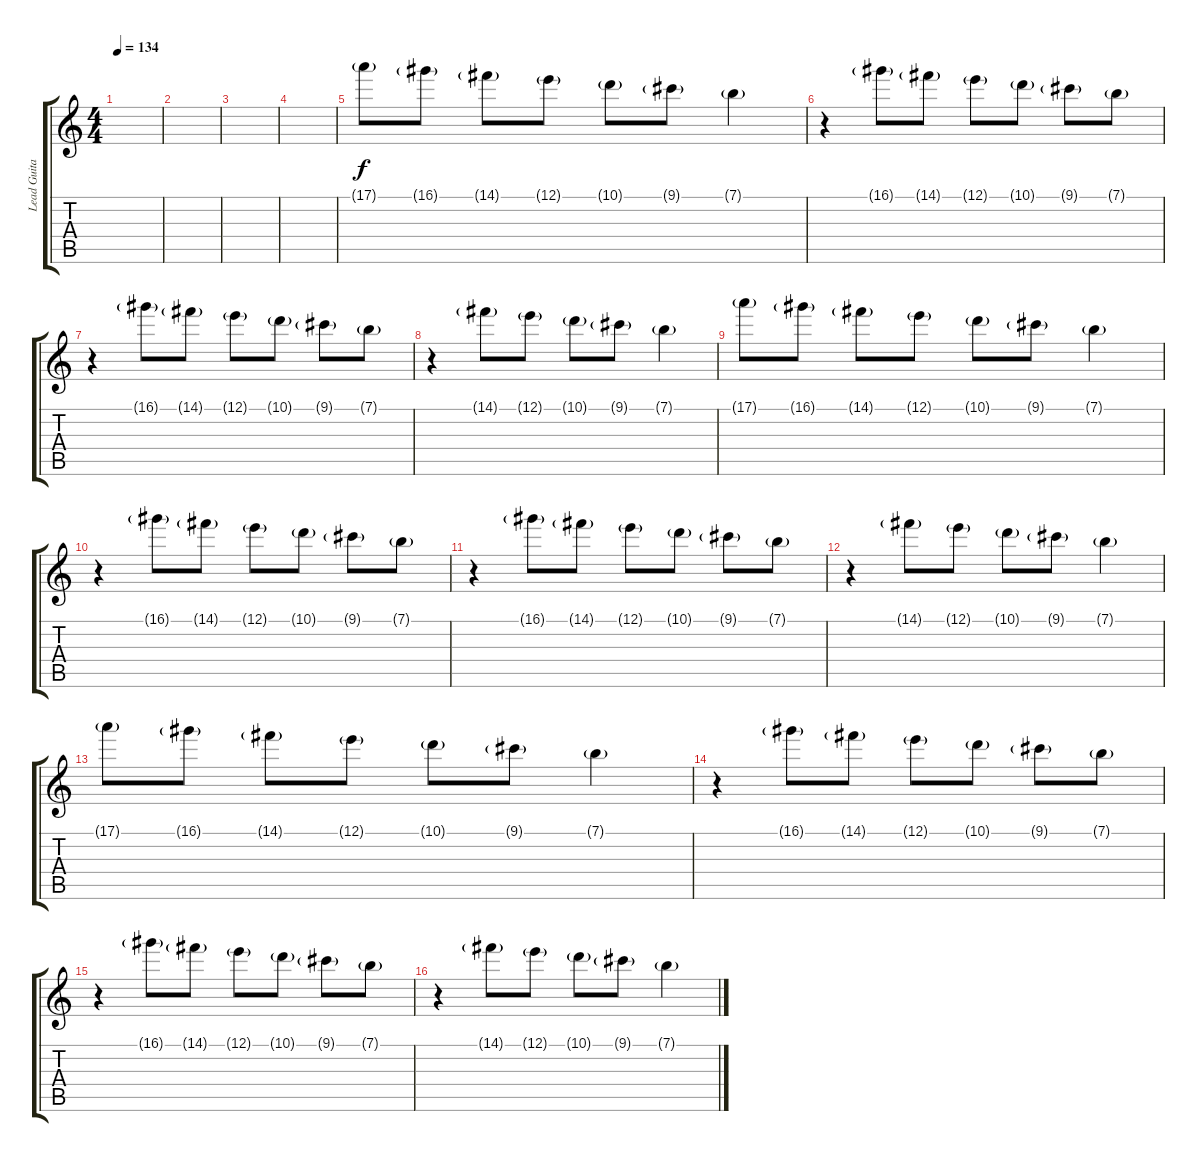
\track ("Lead Guitar" "Lead Guita") {instrument electricguitarjazz}
\staff {score tabs}
\tuning (E4 B3 G3 D3 A2 E2) {hide}
\ts (4 4)
\tempo 134
\clef g2
\ks c
|
|
|
|
17.1{g}.8 16.1{g}.8 14.1{g}.8 12.1{g}.8 10.1{g}.8 9.1{g}.8 7.1{g}.4 |
r.4 16.1{g}.8 14.1{g}.8 12.1{g}.8 10.1{g}.8 9.1{g}.8 7.1{g}.8 |
r.4 16.1{g}.8 14.1{g}.8 12.1{g}.8 10.1{g}.8 9.1{g}.8 7.1{g}.8 |
r.4 14.1{g}.8 12.1{g}.8 10.1{g}.8 9.1{g}.8 7.1{g}.4 |
17.1{g}.8 16.1{g}.8 14.1{g}.8 12.1{g}.8 10.1{g}.8 9.1{g}.8 7.1{g}.4 |
r.4 16.1{g}.8 14.1{g}.8 12.1{g}.8 10.1{g}.8 9.1{g}.8 7.1{g}.8 |
r.4 16.1{g}.8 14.1{g}.8 12.1{g}.8 10.1{g}.8 9.1{g}.8 7.1{g}.8 |
r.4 14.1{g}.8 12.1{g}.8 10.1{g}.8 9.1{g}.8 7.1{g}.4 |
17.1{g}.8 16.1{g}.8 14.1{g}.8 12.1{g}.8 10.1{g}.8 9.1{g}.8 7.1{g}.4 |
r.4 16.1{g}.8 14.1{g}.8 12.1{g}.8 10.1{g}.8 9.1{g}.8 7.1{g}.8 |
r.4 16.1{g}.8 14.1{g}.8 12.1{g}.8 10.1{g}.8 9.1{g}.8 7.1{g}.8 |
r.4 14.1{g}.8 12.1{g}.8 10.1{g}.8 9.1{g}.8 7.1{g}.4
